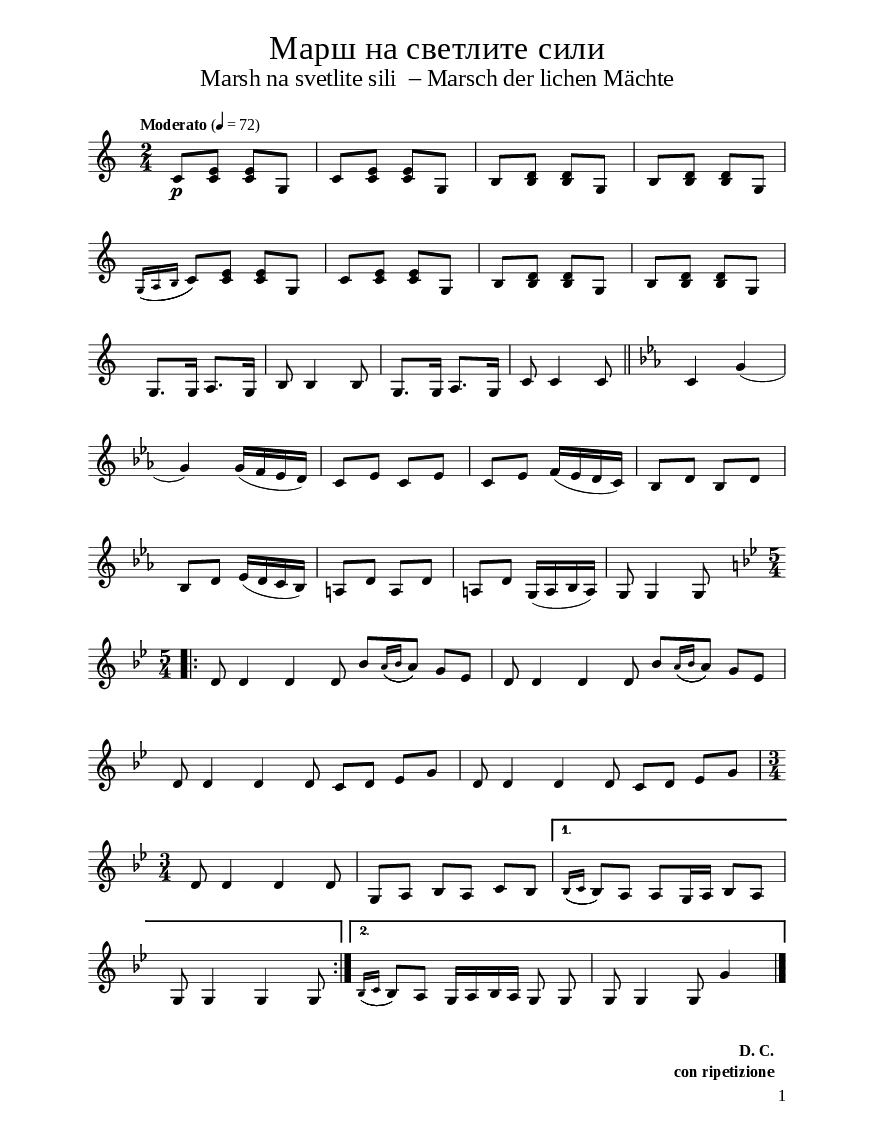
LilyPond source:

\version "2.24.0"

% include paper part and global functions
\include "include/globals.ily"
\bookpart {
  \label #'ref162
  \tocItem \markup "Марш на светлите сили – Marsh na svetlite sili"
  \paper {
    % the system system spacing is custom here so do not include bookpart-paper.ily
    print-all-headers = ##t
    print-page-number = ##t
    print-first-page-number = ##t

    % put page numbers on the bottom
    oddHeaderMarkup = \markup ""
    evenHeaderMarkup = \markup ""
    oddFooterMarkup = \markup
    \fill-line {
      ""
      \if \should-print-page-number \fromproperty #'page:page-number-string
    }
    evenFooterMarkup = \markup
    \fill-line {
      \if \should-print-page-number \fromproperty #'page:page-number-string
      ""
    }

    left-margin = 1.5\cm
    right-margin = 1.5\cm
    top-margin = 1.6\cm
    bottom-margin = 1.2\cm
    ragged-bottom = ##t % do not spread the staves to fill the whole vertical space

    % change distance between staves
    system-system-spacing =
    #'((basic-distance . 10)
       (minimum-distance . 6)
       (padding . 1)
       (stretchability . 10))
  }

  \header {
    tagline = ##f
  }

  \score {
    \include "include/score-layout.ily"
    \new Voice \absolute {
      \clef treble
      \key c \major
      \time 2/4
      \tempoFunc "Moderato" 4 "72"
      \autoBeamOff
      c'8 \p [<e'
      c'>8]   <e'
      c'>8  [g8] | % 2
      c'8  [<e'
      c'>8]  <e'
      c'>8  [g8] | % 3
      b8  [<d'
      b>8]   <d'
      b>8 [g8] | % 4
      b8  [<d'
      b>8] <d'
      b>8 [g8] \break | % 5
      \acciaccatura { g16 [( a16 b16 ]} c'8 ) [<e'
      c'>8] <e'
      c'>8 [g8] | % 6
      c'8 [<e'
      c'>8]  <e'
      c'>8  [g8] | % 7
      b8 [<d'
      b>8] <d'
      b>8 [g8] | % 8
      b8 [ <d'
      b>8] <d'
      b>8 [g8] \break | % 9
      g8. [g16] a8. [g16] |
      b8 b4 b8 | % 11
      g8. [g16] a8. [g16] | % 12
      c'8 c'4 c'8 \bar "||"
      \key es \major c'4 g'4 ( \break | % 14
      g'4 ) g'16 [( f'16 es'16 d'16 )] | % 15
      c'8 [es'8] c'8 [es'8] | % 16
      c'8 [es'8] f'16 [( es'16 d'16 c'16 )] | % 17
      bes8 [d'8] bes8 [d'8] \break | % 18
      bes8 [d'8] es'16 ([ d'16 c'16 bes16 ]) | % 19
      a8 [d'8] a8 [d'8] |
      a8 [d'8] g16 ([ a16 bes16 a16 ]) | % 21
      g8 g4 g8 \bar "||"
      \break | % 22
      \key bes \major \time 5/4
      \bar ".|:" \repeat volta 2 {
        d'8 d'4 d'4 d'8 bes'8[ \acciaccatura { a'16 ( [bes'16] } a'8] ) g'8
        [es'8] | % 23
        d'8 d'4 d'4 d'8 bes'8[ \acciaccatura { a'16 ( [bes'16] } a'8] ) g'8
        [es'8] \break | % 24
        d'8 d'4 d'4 d'8 c'8 [d'8] es'8 [g'8] | % 25
        d'8 d'4 d'4 d'8 c'8 [d'8] es'8 [g'8] \break | % 26
        \time 3/4  d'8 d'4 d'4 d'8 | % 27
        g8 [a8] bes8 [a8] c'8 [bes8] |  % 28
      }
      \alternative {
        {
          \acciaccatura { bes16 ( [c'16] } bes8 ) [a8] a8 [g16 a16] bes8 [a8]
          \break | % 29
          g8 g4 g4 g8     |
        }
        {
          \acciaccatura { bes16 ( [c'16] } bes8 ) [a8] g16 [a16 bes16 a16] g8 g8 | % 31
          g8 g4 g8 g'4 \bar "|."
        }
      }
    }

    \addlyrics {}
    \addlyrics {}

    \header {
      title = \titleFunc "Марш на светлите сили" "Marsh na svetlite sili  – Marsch der lichen Mächte"
    }

    \midi{}

  } % score

   \markup \dc-two "D. C.""con ripetizione"
  % include foreign translation(s) of the song
  %\include "lyrics_de/000_empty_template_lyrics_de.ly"

} % bookpart

% Più mosso
%
